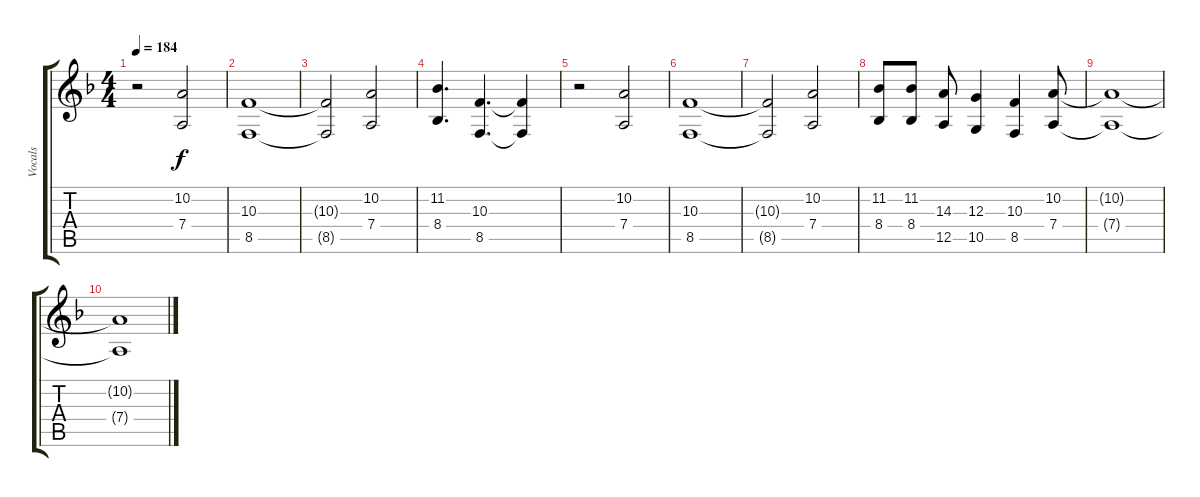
\track ("Vocals" "Vocals") {instrument sopranosax}
\staff {score tabs}
\tuning (E4 B3 G3 D3 A2 E2) {hide}
\ts (4 4)
\tempo 184
\clef g2
\ks f
r.2{dy f} (10.2 7.4).2 |
(10.3 8.5).1 |
(10.3{t} 8.5{t}).2 (10.2 7.4).2 |
(11.2 8.4).4{d} (10.3 8.5).4{d} (10.3{t} 8.5{t}).4 |
r.2 (10.2 7.4).2 |
(10.3 8.5).1 |
(10.3{t} 8.5{t}).2 (10.2 7.4).2 |
(11.2 8.4).8 (11.2 8.4).8 (14.3 12.5).8 (12.3 10.5).4 (10.3 8.5).4 (10.2 7.4).8 |
(10.2{t} 7.4{t}).1 |
(10.2{t} 7.4{t}).1
